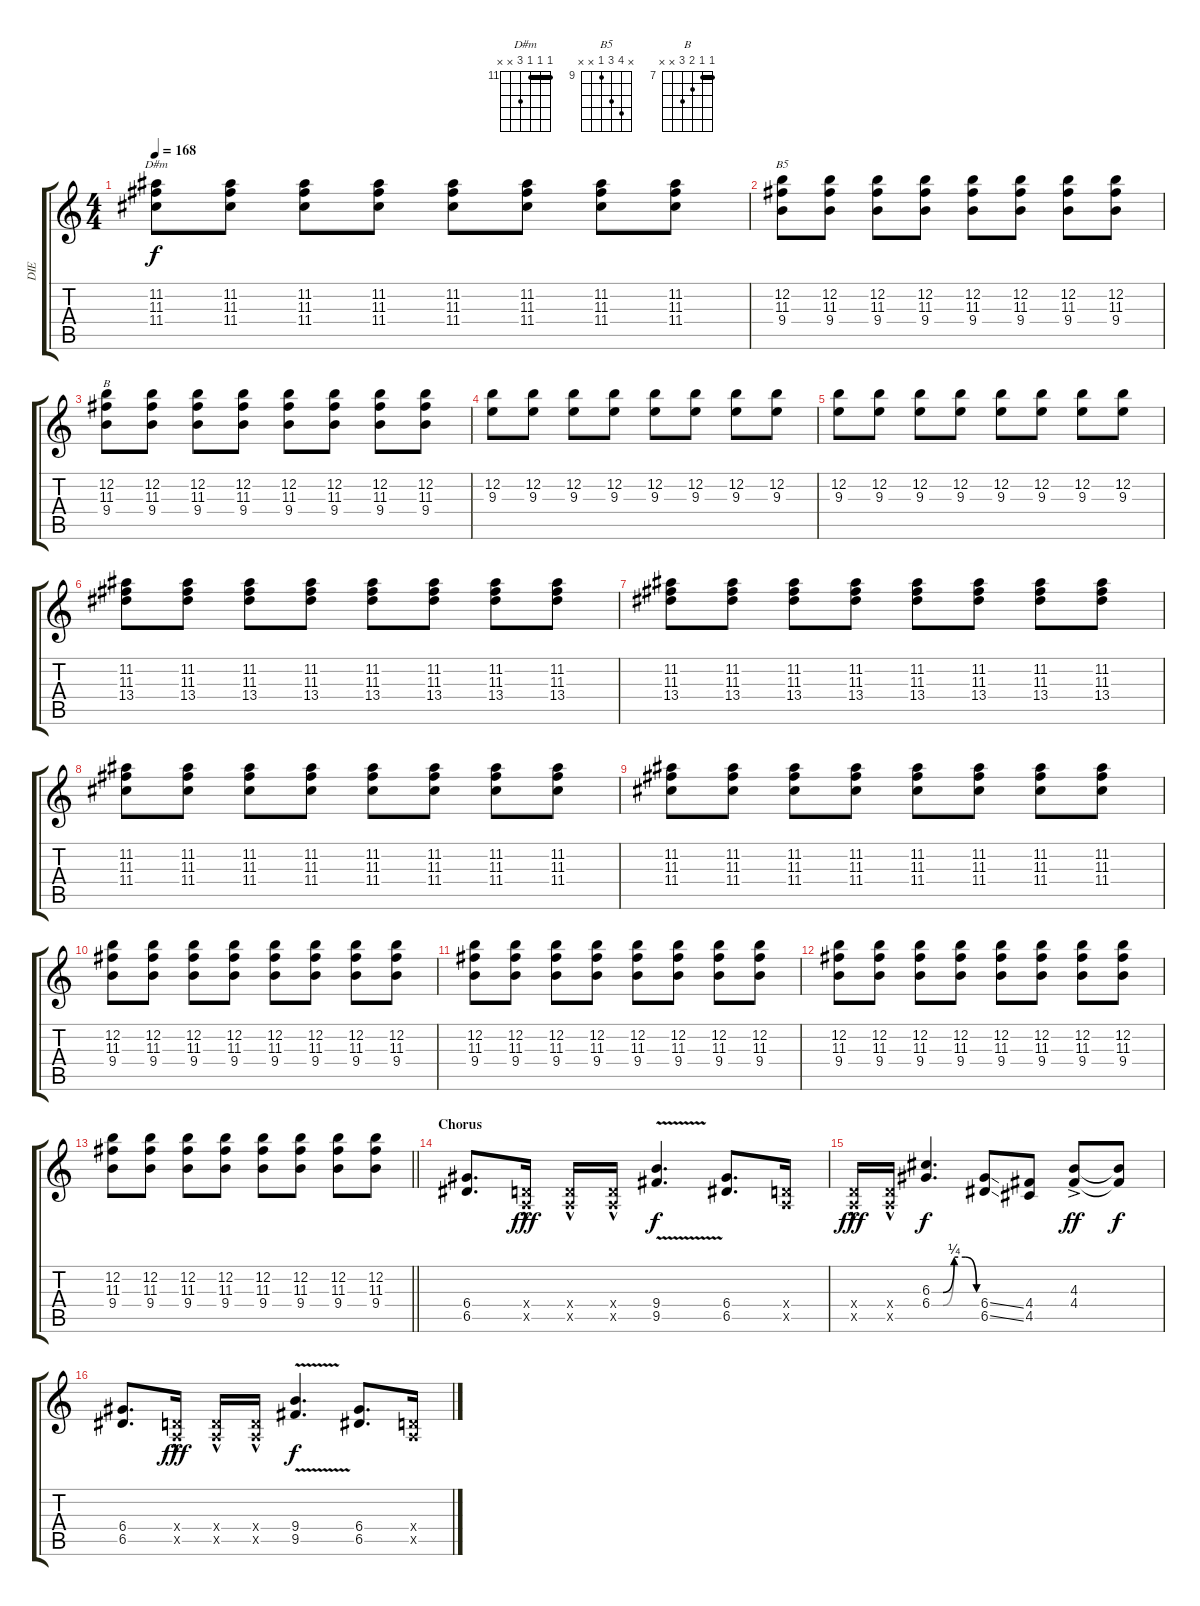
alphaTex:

\track ("DIE" "DIE") {instrument distortionguitar}
\staff {score tabs}
\tuning (E4 B3 G3 D3 A2 E2) {hide}
\chord ("D#m" 11 11 11 13 x x) {firstfret 11 barre 11}
\chord ("B5" x 12 11 9 x x) {firstfret 9}
\chord ("B" 7 7 8 9 x x) {firstfret 7 barre 7}
\ts (4 4)
\tempo 168
\clef g2
\ks c
(11.2 11.3 11.4).8{ch "D#m" dy f} (11.2 11.3 11.4).8 (11.2 11.3 11.4).8 (11.2 11.3 11.4).8 (11.2 11.3 11.4).8 (11.2 11.3 11.4).8 (11.2 11.3 11.4).8 (11.2 11.3 11.4).8 |
(12.2 11.3 9.4).8{ch "B5"} (12.2 11.3 9.4).8 (12.2 11.3 9.4).8 (12.2 11.3 9.4).8 (12.2 11.3 9.4).8 (12.2 11.3 9.4).8 (12.2 11.3 9.4).8 (12.2 11.3 9.4).8 |
(12.2 11.3 9.4).8{ch "B"} (12.2 11.3 9.4).8 (12.2 11.3 9.4).8 (12.2 11.3 9.4).8 (12.2 11.3 9.4).8 (12.2 11.3 9.4).8 (12.2 11.3 9.4).8 (12.2 11.3 9.4).8 |
(12.2 9.3).8 (12.2 9.3).8 (12.2 9.3).8 (12.2 9.3).8 (12.2 9.3).8 (12.2 9.3).8 (12.2 9.3).8 (12.2 9.3).8 |
(12.2 9.3).8 (12.2 9.3).8 (12.2 9.3).8 (12.2 9.3).8 (12.2 9.3).8 (12.2 9.3).8 (12.2 9.3).8 (12.2 9.3).8 |
(11.2 11.3 13.4).8 (11.2 11.3 13.4).8 (11.2 11.3 13.4).8 (11.2 11.3 13.4).8 (11.2 11.3 13.4).8 (11.2 11.3 13.4).8 (11.2 11.3 13.4).8 (11.2 11.3 13.4).8 |
(11.2 11.3 13.4).8 (11.2 11.3 13.4).8 (11.2 11.3 13.4).8 (11.2 11.3 13.4).8 (11.2 11.3 13.4).8 (11.2 11.3 13.4).8 (11.2 11.3 13.4).8 (11.2 11.3 13.4).8 |
(11.2 11.3 11.4).8 (11.2 11.3 11.4).8 (11.2 11.3 11.4).8 (11.2 11.3 11.4).8 (11.2 11.3 11.4).8 (11.2 11.3 11.4).8 (11.2 11.3 11.4).8 (11.2 11.3 11.4).8 |
(11.2 11.3 11.4).8 (11.2 11.3 11.4).8 (11.2 11.3 11.4).8 (11.2 11.3 11.4).8 (11.2 11.3 11.4).8 (11.2 11.3 11.4).8 (11.2 11.3 11.4).8 (11.2 11.3 11.4).8 |
(12.2 11.3 9.4).8 (12.2 11.3 9.4).8 (12.2 11.3 9.4).8 (12.2 11.3 9.4).8 (12.2 11.3 9.4).8 (12.2 11.3 9.4).8 (12.2 11.3 9.4).8 (12.2 11.3 9.4).8 |
(12.2 11.3 9.4).8 (12.2 11.3 9.4).8 (12.2 11.3 9.4).8 (12.2 11.3 9.4).8 (12.2 11.3 9.4).8 (12.2 11.3 9.4).8 (12.2 11.3 9.4).8 (12.2 11.3 9.4).8 |
(12.2 11.3 9.4).8 (12.2 11.3 9.4).8 (12.2 11.3 9.4).8 (12.2 11.3 9.4).8 (12.2 11.3 9.4).8 (12.2 11.3 9.4).8 (12.2 11.3 9.4).8 (12.2 11.3 9.4).8 |
\barLineRight lightlight
(12.2 11.3 9.4).8 (12.2 11.3 9.4).8 (12.2 11.3 9.4).8 (12.2 11.3 9.4).8 (12.2 11.3 9.4).8 (12.2 11.3 9.4).8 (12.2 11.3 9.4).8 (12.2 11.3 9.4).8 |
\section ("" "Chorus")
(6.4 6.5).8{d volume 10} (0.4{hac x} 0.5{hac x}).16{dy fff} (0.4{hac x} 0.5{hac x}).16 (0.4{hac x} 0.5{hac x}).16 (9.4{v} 9.5{v}).4{d dy f} (6.4 6.5).8{d} (0.4{x} 0.5{x}).16 |
(0.4{hac x} 0.5{hac x}).16{dy fff} (0.4{hac x} 0.5{hac x}).16 (6.3{be (custom 0 0 15 0 30 1 45 1 60 0)} 6.4{be (custom 0 0 15 0 30 1 45 1 60 0)}).4{d dy f} (6.4{ss} 6.5{ss}).8 (4.4 4.5).8 (4.3{ac} 4.4{ac}).8{dy ff} (4.3{t} 4.4{t}).8{dy f} |
(6.4 6.5).8{d} (0.4{hac x} 0.5{hac x}).16{dy fff} (0.4{hac x} 0.5{hac x}).16 (0.4{hac x} 0.5{hac x}).16 (9.4{v} 9.5{v}).4{d dy f} (6.4 6.5).8{d} (0.4{x} 0.5{x}).16
